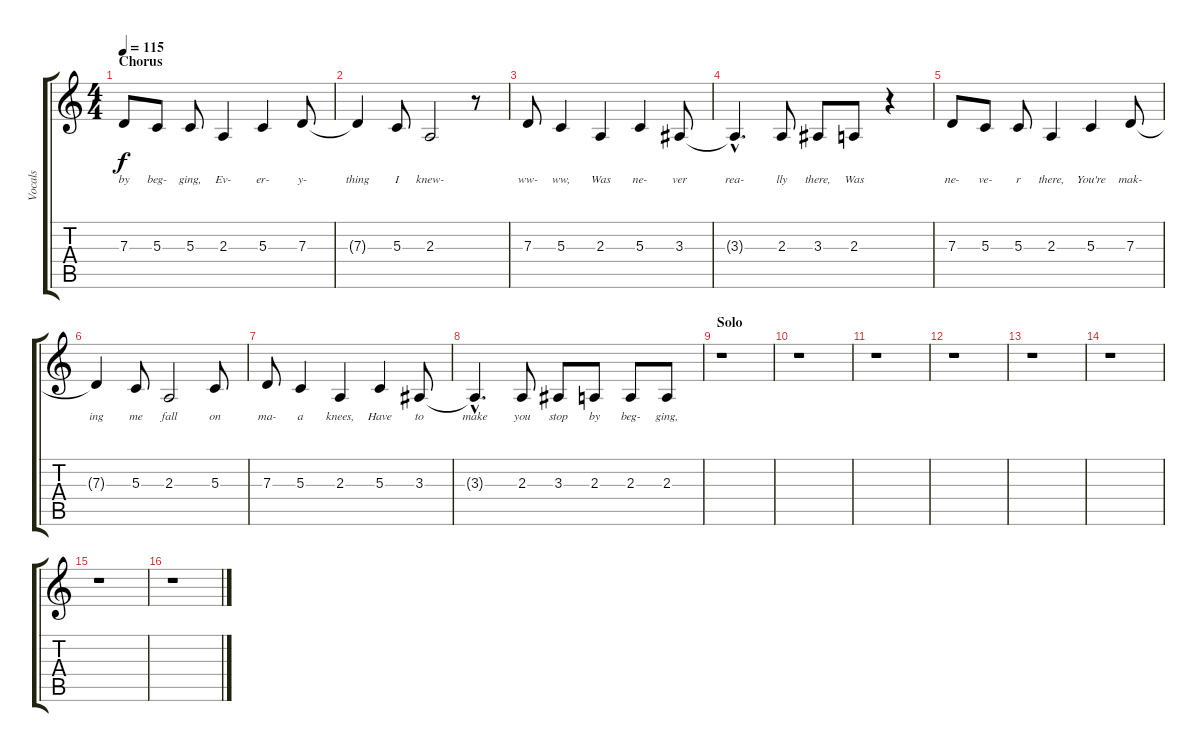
\track ("Vocals" "Vocals") {instrument lead8bassandlead}
\staff {score tabs}
\tuning (E4 B3 G3 D3 A2 D2) {hide}
\ts (4 4)
\section ("" "Chorus")
\tempo 115
\clef g2
\ks c
7.3.8{lyrics (0 "by") lyrics (1 "") lyrics (2 "") lyrics (3 "") lyrics (4 "") dy f} 5.3.8{lyrics (0 "beg-") lyrics (1 "") lyrics (2 "") lyrics (3 "") lyrics (4 "")} 5.3.8{lyrics (0 "ging,") lyrics (1 "") lyrics (2 "") lyrics (3 "") lyrics (4 "")} 2.3.4{lyrics (0 "Ev-") lyrics (1 "") lyrics (2 "") lyrics (3 "") lyrics (4 "")} 5.3.4{lyrics (0 "er-") lyrics (1 "") lyrics (2 "") lyrics (3 "") lyrics (4 "")} 7.3.8{lyrics (0 "y-") lyrics (1 "") lyrics (2 "") lyrics (3 "") lyrics (4 "")} |
7.3{t}.4{lyrics (0 "thing") lyrics (1 "") lyrics (2 "") lyrics (3 "") lyrics (4 "")} 5.3.8{lyrics (0 "I") lyrics (1 "") lyrics (2 "") lyrics (3 "") lyrics (4 "")} 2.3.2{lyrics (0 "knew-") lyrics (1 "") lyrics (2 "") lyrics (3 "") lyrics (4 "")} r.8 |
7.3.8{lyrics (0 "ww-") lyrics (1 "") lyrics (2 "") lyrics (3 "") lyrics (4 "")} 5.3.4{lyrics (0 "ww,") lyrics (1 "") lyrics (2 "") lyrics (3 "") lyrics (4 "")} 2.3.4{lyrics (0 "Was") lyrics (1 "") lyrics (2 "") lyrics (3 "") lyrics (4 "")} 5.3.4{lyrics (0 "ne-") lyrics (1 "") lyrics (2 "") lyrics (3 "") lyrics (4 "")} 3.3.8{lyrics (0 "ver") lyrics (1 "") lyrics (2 "") lyrics (3 "") lyrics (4 "")} |
3.3{hac t}.4{d lyrics (0 "rea-") lyrics (1 "") lyrics (2 "") lyrics (3 "") lyrics (4 "")} 2.3.8{lyrics (0 "lly") lyrics (1 "") lyrics (2 "") lyrics (3 "") lyrics (4 "")} 3.3.8{lyrics (0 "there,") lyrics (1 "") lyrics (2 "") lyrics (3 "") lyrics (4 "")} 2.3.8{lyrics (0 "Was") lyrics (1 "") lyrics (2 "") lyrics (3 "") lyrics (4 "")} r.4 |
7.3.8{lyrics (0 "ne-") lyrics (1 "") lyrics (2 "") lyrics (3 "") lyrics (4 "")} 5.3.8{lyrics (0 "ve-") lyrics (1 "") lyrics (2 "") lyrics (3 "") lyrics (4 "")} 5.3.8{lyrics (0 "r") lyrics (1 "") lyrics (2 "") lyrics (3 "") lyrics (4 "")} 2.3.4{lyrics (0 "there,") lyrics (1 "") lyrics (2 "") lyrics (3 "") lyrics (4 "")} 5.3.4{lyrics (0 "You're") lyrics (1 "") lyrics (2 "") lyrics (3 "") lyrics (4 "")} 7.3.8{lyrics (0 "mak-") lyrics (1 "") lyrics (2 "") lyrics (3 "") lyrics (4 "")} |
7.3{t}.4{lyrics (0 "ing") lyrics (1 "") lyrics (2 "") lyrics (3 "") lyrics (4 "")} 5.3.8{lyrics (0 "me") lyrics (1 "") lyrics (2 "") lyrics (3 "") lyrics (4 "")} 2.3.2{lyrics (0 "fall") lyrics (1 "") lyrics (2 "") lyrics (3 "") lyrics (4 "")} 5.3.8{lyrics (0 "on") lyrics (1 "") lyrics (2 "") lyrics (3 "") lyrics (4 "")} |
7.3.8{lyrics (0 "ma-") lyrics (1 "") lyrics (2 "") lyrics (3 "") lyrics (4 "")} 5.3.4{lyrics (0 "a") lyrics (1 "") lyrics (2 "") lyrics (3 "") lyrics (4 "")} 2.3.4{lyrics (0 "knees,") lyrics (1 "") lyrics (2 "") lyrics (3 "") lyrics (4 "")} 5.3.4{lyrics (0 "Have") lyrics (1 "") lyrics (2 "") lyrics (3 "") lyrics (4 "")} 3.3.8{lyrics (0 "to") lyrics (1 "") lyrics (2 "") lyrics (3 "") lyrics (4 "")} |
3.3{hac t}.4{d lyrics (0 "make") lyrics (1 "") lyrics (2 "") lyrics (3 "") lyrics (4 "")} 2.3.8{lyrics (0 "you") lyrics (1 "") lyrics (2 "") lyrics (3 "") lyrics (4 "")} 3.3.8{lyrics (0 "stop") lyrics (1 "") lyrics (2 "") lyrics (3 "") lyrics (4 "")} 2.3.8{lyrics (0 "by") lyrics (1 "") lyrics (2 "") lyrics (3 "") lyrics (4 "")} 2.3.8{lyrics (0 "beg-") lyrics (1 "") lyrics (2 "") lyrics (3 "") lyrics (4 "")} 2.3.8{lyrics (0 "ging,") lyrics (1 "") lyrics (2 "") lyrics (3 "") lyrics (4 "")} |
\section ("" "Solo")
r.1 |
r.1 |
r.1 |
r.1 |
r.1 |
r.1 |
r.1 |
r.1
